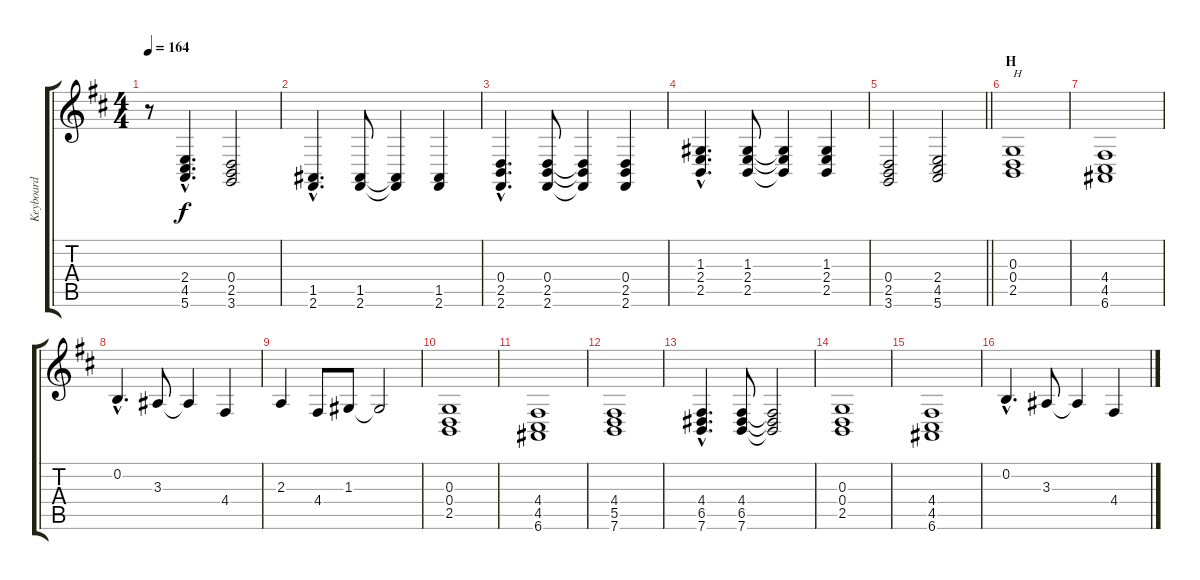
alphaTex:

\track ("Keyboard" "Keyboard") {instrument acousticgrandpiano}
\staff {score tabs}
\tuning (E4 B3 G3 D3 A2 E2) {hide}
\ts (4 4)
\tempo 164
\clef g2
\ks d
r.8{dy f} (2.4{hac} 4.5{hac} 5.6{hac}).4{d} (0.4 2.5 3.6).2 |
(1.5{hac} 2.6{hac}).4{d} (1.5 2.6).8 (1.5{t} 2.6{t}).4 (1.5 2.6).4 |
(0.4{hac} 2.5{hac} 2.6{hac}).4{d} (0.4 2.5 2.6).8 (0.4{t} 2.5{t} 2.6{t}).4 (0.4 2.5 2.6).4 |
(1.3{hac} 2.4{hac} 2.5{hac}).4{d} (1.3 2.4 2.5).8 (1.3{t} 2.4{t} 2.5{t}).4 (1.3 2.4 2.5).4 |
\barLineRight lightlight
(0.4 2.5 3.6).2 (2.4 4.5 5.6).2 |
\section ("" "H")
(0.3 0.4 2.5).1{txt "H"} |
(4.4 4.5 6.6).1 |
0.2{hac}.4{d volume 10} 3.3.8 3.3{t}.4 4.4.4 |
2.3.4 4.4.8 1.3.8 1.3{t}.2 |
(0.3 0.4 2.5).1{volume 7} |
(4.4 4.5 6.6).1 |
(4.4 5.5 7.6).1 |
(4.4{hac} 6.5{hac} 7.6{hac}).4{d} (4.4 6.5 7.6).8 (4.4{t} 6.5{t} 7.6{t}).2 |
(0.3 0.4 2.5).1 |
(4.4 4.5 6.6).1 |
0.2{hac}.4{d volume 10} 3.3.8 3.3{t}.4 4.4.4
